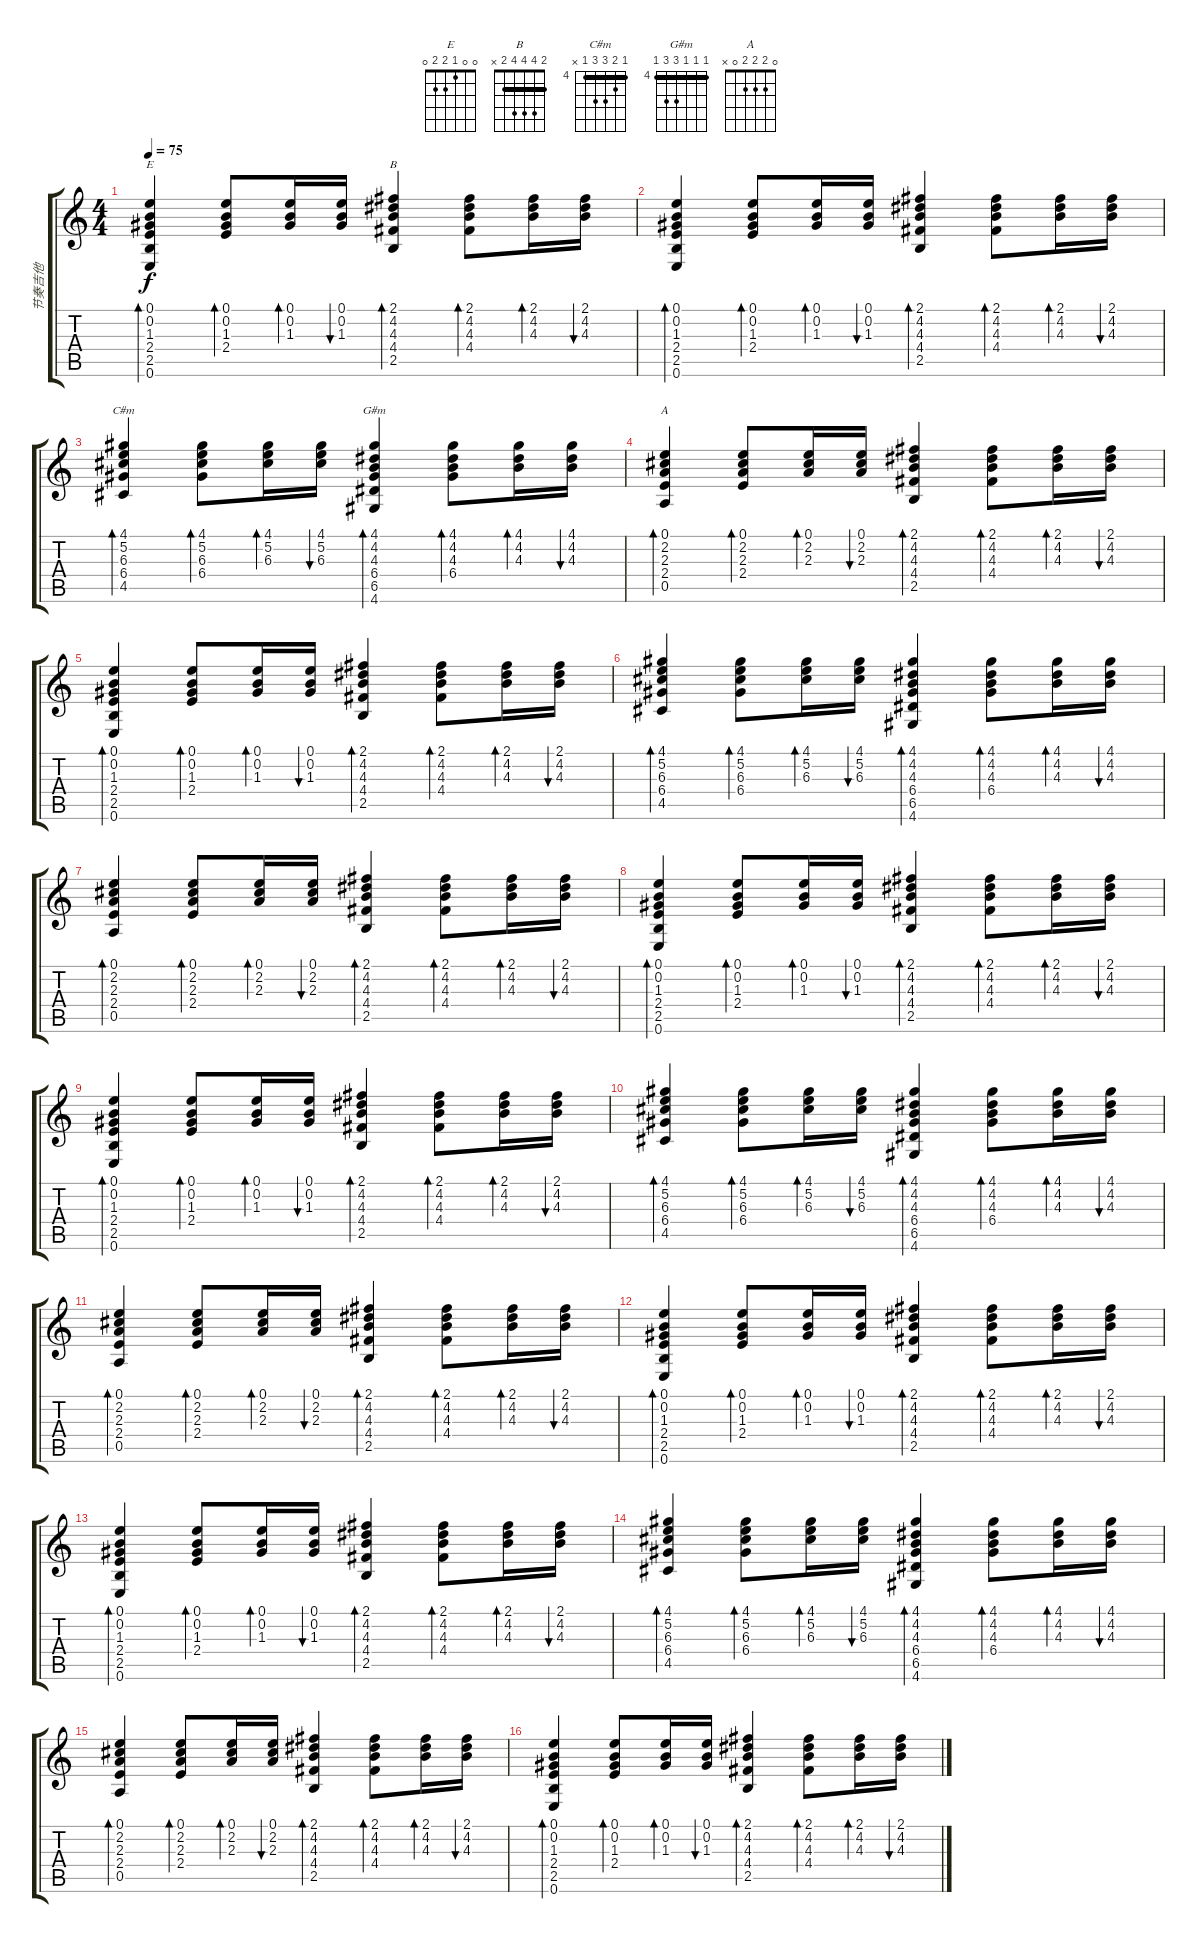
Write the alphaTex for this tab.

\track ("节奏吉他" "节奏吉他") {instrument electricguitarclean}
\staff {score tabs}
\tuning (E4 B3 G3 D3 A2 E2) {hide}
\chord ("E" 0 0 1 2 2 0)
\chord ("B" 2 4 4 4 2 x) {barre 2}
\chord ("C#m" 4 5 6 6 4 x) {firstfret 4 barre 4}
\chord ("G#m" 4 4 4 6 6 4) {firstfret 4 barre 4}
\chord ("A" 0 2 2 2 0 x)
\ts (4 4)
\tempo 75
\clef g2
\ks c
(0.1 0.2 1.3 2.4 2.5 0.6).4{bd 120 ch "E" dy f} (0.1 0.2 1.3 2.4).8{bd 120} (0.1 0.2 1.3).16{bd 120} (0.1 0.2 1.3).16{bu 120} (2.1 4.2 4.3 4.4 2.5).4{bd 120 ch "B"} (2.1 4.2 4.3 4.4).8{bd 120} (2.1 4.2 4.3).16{bd 120} (2.1 4.2 4.3).16{bu 120} |
(0.1 0.2 1.3 2.4 2.5 0.6).4{bd 120} (0.1 0.2 1.3 2.4).8{bd 120} (0.1 0.2 1.3).16{bd 120} (0.1 0.2 1.3).16{bu 120} (2.1 4.2 4.3 4.4 2.5).4{bd 120} (2.1 4.2 4.3 4.4).8{bd 120} (2.1 4.2 4.3).16{bd 120} (2.1 4.2 4.3).16{bu 120} |
(4.1 5.2 6.3 6.4 4.5).4{bd 120 ch "C#m"} (4.1 5.2 6.3 6.4).8{bd 120} (4.1 5.2 6.3).16{bd 120} (4.1 5.2 6.3).16{bu 120} (4.1 4.2 4.3 6.4 6.5 4.6).4{bd 120 ch "G#m"} (4.1 4.2 4.3 6.4).8{bd 120} (4.1 4.2 4.3).16{bd 120} (4.1 4.2 4.3).16{bu 120} |
(0.1 2.2 2.3 2.4 0.5).4{bd 120 ch "A"} (0.1 2.2 2.3 2.4).8{bd 120} (0.1 2.2 2.3).16{bd 120} (0.1 2.2 2.3).16{bu 120} (2.1 4.2 4.3 4.4 2.5).4{bd 120} (2.1 4.2 4.3 4.4).8{bd 120} (2.1 4.2 4.3).16{bd 120} (2.1 4.2 4.3).16{bu 120} |
(0.1 0.2 1.3 2.4 2.5 0.6).4{bd 120} (0.1 0.2 1.3 2.4).8{bd 120} (0.1 0.2 1.3).16{bd 120} (0.1 0.2 1.3).16{bu 120} (2.1 4.2 4.3 4.4 2.5).4{bd 120} (2.1 4.2 4.3 4.4).8{bd 120} (2.1 4.2 4.3).16{bd 120} (2.1 4.2 4.3).16{bu 120} |
(4.1 5.2 6.3 6.4 4.5).4{bd 120} (4.1 5.2 6.3 6.4).8{bd 120} (4.1 5.2 6.3).16{bd 120} (4.1 5.2 6.3).16{bu 120} (4.1 4.2 4.3 6.4 6.5 4.6).4{bd 120} (4.1 4.2 4.3 6.4).8{bd 120} (4.1 4.2 4.3).16{bd 120} (4.1 4.2 4.3).16{bu 120} |
(0.1 2.2 2.3 2.4 0.5).4{bd 120} (0.1 2.2 2.3 2.4).8{bd 120} (0.1 2.2 2.3).16{bd 120} (0.1 2.2 2.3).16{bu 120} (2.1 4.2 4.3 4.4 2.5).4{bd 120} (2.1 4.2 4.3 4.4).8{bd 120} (2.1 4.2 4.3).16{bd 120} (2.1 4.2 4.3).16{bu 120} |
(0.1 0.2 1.3 2.4 2.5 0.6).4{bd 120} (0.1 0.2 1.3 2.4).8{bd 120} (0.1 0.2 1.3).16{bd 120} (0.1 0.2 1.3).16{bu 120} (2.1 4.2 4.3 4.4 2.5).4{bd 120} (2.1 4.2 4.3 4.4).8{bd 120} (2.1 4.2 4.3).16{bd 120} (2.1 4.2 4.3).16{bu 120} |
(0.1 0.2 1.3 2.4 2.5 0.6).4{bd 120} (0.1 0.2 1.3 2.4).8{bd 120} (0.1 0.2 1.3).16{bd 120} (0.1 0.2 1.3).16{bu 120} (2.1 4.2 4.3 4.4 2.5).4{bd 120} (2.1 4.2 4.3 4.4).8{bd 120} (2.1 4.2 4.3).16{bd 120} (2.1 4.2 4.3).16{bu 120} |
(4.1 5.2 6.3 6.4 4.5).4{bd 120} (4.1 5.2 6.3 6.4).8{bd 120} (4.1 5.2 6.3).16{bd 120} (4.1 5.2 6.3).16{bu 120} (4.1 4.2 4.3 6.4 6.5 4.6).4{bd 120} (4.1 4.2 4.3 6.4).8{bd 120} (4.1 4.2 4.3).16{bd 120} (4.1 4.2 4.3).16{bu 120} |
(0.1 2.2 2.3 2.4 0.5).4{bd 120} (0.1 2.2 2.3 2.4).8{bd 120} (0.1 2.2 2.3).16{bd 120} (0.1 2.2 2.3).16{bu 120} (2.1 4.2 4.3 4.4 2.5).4{bd 120} (2.1 4.2 4.3 4.4).8{bd 120} (2.1 4.2 4.3).16{bd 120} (2.1 4.2 4.3).16{bu 120} |
(0.1 0.2 1.3 2.4 2.5 0.6).4{bd 120} (0.1 0.2 1.3 2.4).8{bd 120} (0.1 0.2 1.3).16{bd 120} (0.1 0.2 1.3).16{bu 120} (2.1 4.2 4.3 4.4 2.5).4{bd 120} (2.1 4.2 4.3 4.4).8{bd 120} (2.1 4.2 4.3).16{bd 120} (2.1 4.2 4.3).16{bu 120} |
(0.1 0.2 1.3 2.4 2.5 0.6).4{bd 120} (0.1 0.2 1.3 2.4).8{bd 120} (0.1 0.2 1.3).16{bd 120} (0.1 0.2 1.3).16{bu 120} (2.1 4.2 4.3 4.4 2.5).4{bd 120} (2.1 4.2 4.3 4.4).8{bd 120} (2.1 4.2 4.3).16{bd 120} (2.1 4.2 4.3).16{bu 120} |
(4.1 5.2 6.3 6.4 4.5).4{bd 120} (4.1 5.2 6.3 6.4).8{bd 120} (4.1 5.2 6.3).16{bd 120} (4.1 5.2 6.3).16{bu 120} (4.1 4.2 4.3 6.4 6.5 4.6).4{bd 120} (4.1 4.2 4.3 6.4).8{bd 120} (4.1 4.2 4.3).16{bd 120} (4.1 4.2 4.3).16{bu 120} |
(0.1 2.2 2.3 2.4 0.5).4{bd 120} (0.1 2.2 2.3 2.4).8{bd 120} (0.1 2.2 2.3).16{bd 120} (0.1 2.2 2.3).16{bu 120} (2.1 4.2 4.3 4.4 2.5).4{bd 120} (2.1 4.2 4.3 4.4).8{bd 120} (2.1 4.2 4.3).16{bd 120} (2.1 4.2 4.3).16{bu 120} |
(0.1 0.2 1.3 2.4 2.5 0.6).4{bd 120} (0.1 0.2 1.3 2.4).8{bd 120} (0.1 0.2 1.3).16{bd 120} (0.1 0.2 1.3).16{bu 120} (2.1 4.2 4.3 4.4 2.5).4{bd 120} (2.1 4.2 4.3 4.4).8{bd 120} (2.1 4.2 4.3).16{bd 120} (2.1 4.2 4.3).16{bu 120}
